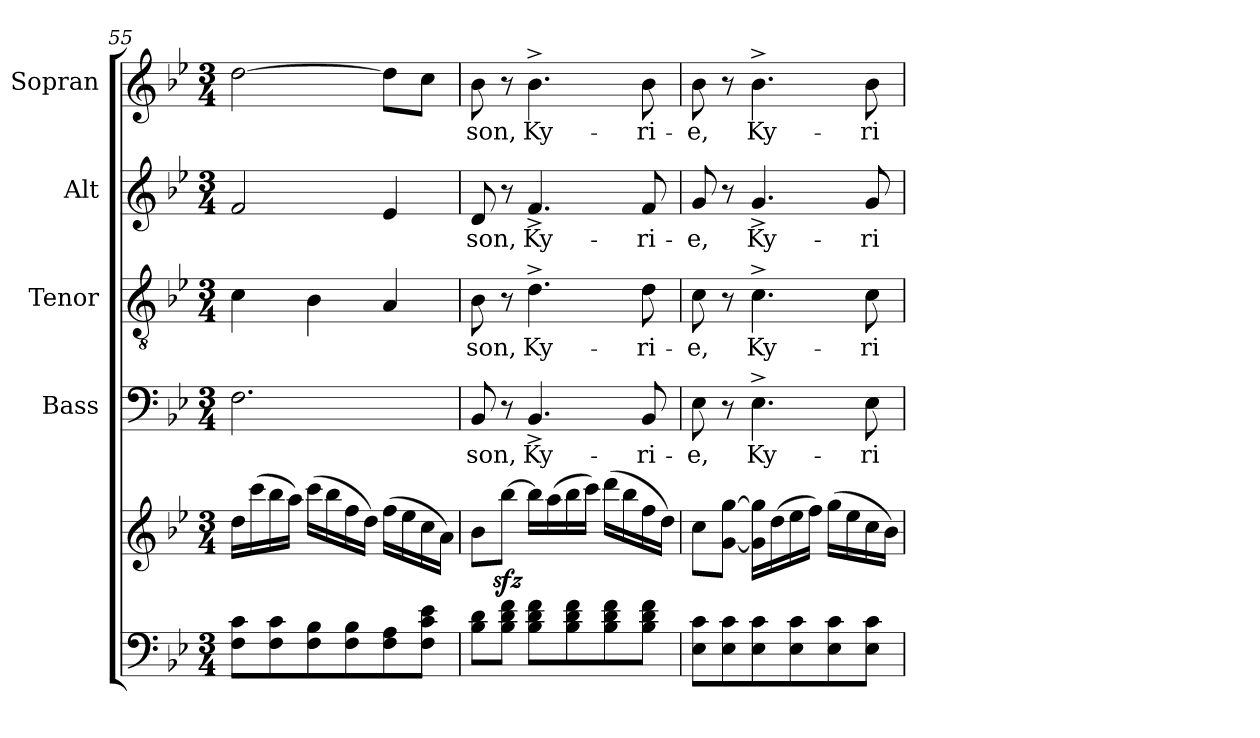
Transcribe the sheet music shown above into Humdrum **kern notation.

**kern	**kern	**kern	**text	**kern	**text	**kern	**text	**kern	**text
*part5	*part5	*part4	*part4	*part3	*part3	*part2	*part2	*part1	*part1
*staff6	*staff5	*staff4	*staff4	*staff3	*staff3	*staff2	*staff2	*staff1	*staff1
*	*	*I"Bass	*	*I"Tenor	*	*I"Alt	*	*I"Sopran	*
*	*	*I'B.	*	*I'T.	*	*I'A.	*	*I'S.	*
!!LO:LB:g=z
*clefF4	*clefG2	*clefF4	*	*clefGv2	*	*clefG2	*	*clefG2	*
*k[b-e-]	*k[b-e-]	*k[b-e-]	*	*k[b-e-]	*	*k[b-e-]	*	*k[b-e-]	*
*B-:	*B-:	*B-:	*	*B-:	*	*B-:	*	*B-:	*
*M3/4	*M3/4	*M3/4	*	*M3/4	*	*M3/4	*	*M3/4	*
=55	=55	=55	=55	=55	=55	=55	=55	=55	=55
8F\ 8c\L	16dd\LL	2.F\	.	4c\	.	2f/	.	[2dd\	.
.	(>16ccc\	.	.	.	.	.	.	.	.
8F\ 8c\	16bb-\	.	.	.	.	.	.	.	.
.	16aa\JJ)	.	.	.	.	.	.	.	.
8F\ 8B-\	(>16ccc\LL	.	.	4B-\	.	.	.	.	.
.	16bb-\	.	.	.	.	.	.	.	.
8F\ 8B-\	16ff\	.	.	.	.	.	.	.	.
.	16dd\JJ)	.	.	.	.	.	.	.	.
8F\ 8A\	(>16ff\LL	.	.	4A/	.	4e-/	.	8dd\L]	.
.	16ee-\	.	.	.	.	.	.	.	.
8F\ 8c\ 8e-\J	16cc\	.	.	.	.	.	.	8cc\J	.
.	16a\JJ)	.	.	.	.	.	.	.	.
=56	=56	=56	=56	=56	=56	=56	=56	=56	=56
!	!	!	!LO:LY:b	!	!LO:LY:b	!	!LO:LY:b	!	!LO:LY:b
8B-\ 8d\L	8b-\L	8BB-/	-son,	8B-\	-son,	8d/	-son,	8b-\	-son,
8B-\ 8d\ 8f\J	[8bb-zz<\J	8r	.	8r	.	8r	.	8r	.
!	!	!	!LO:LY:b	!	!LO:LY:b	!	!LO:LY:b	!	!LO:LY:b
8B-\ 8d\ 8f\L	16bb-\LL]	4.BB-^>/	Ky-	4.d^>\	Ky-	4.f^>/	Ky-	4.b-^>\	Ky-
.	(>16aa\	.	.	.	.	.	.	.	.
8B-\ 8d\ 8f\	16bb-\	.	.	.	.	.	.	.	.
.	16ccc\JJ)	.	.	.	.	.	.	.	.
8B-\ 8d\ 8f\	(>16ddd\LL	.	.	.	.	.	.	.	.
.	16bb-\	.	.	.	.	.	.	.	.
!	!	!	!LO:LY:b	!	!LO:LY:b	!	!LO:LY:b	!	!LO:LY:b
8B-\ 8d\ 8f\J	16ff\	8BB-/	-ri-	8d\	-ri-	8f/	-ri-	8b-\	-ri-
.	16dd\JJ)	.	.	.	.	.	.	.	.
=57	=57	=57	=57	=57	=57	=57	=57	=57	=57
!	!	!	!LO:LY:b	!	!LO:LY:b	!	!LO:LY:b	!	!LO:LY:b
8E-\ 8c\L	8cc\L	8E-\	-e,	8c\	-e,	8g/	-e,	8b-\	-e,
8E-\ 8c\	[8g\ [8gg\J	8r	.	8r	.	8r	.	8r	.
!	!	!	!LO:LY:b	!	!LO:LY:b	!	!LO:LY:b	!	!LO:LY:b
8E-\ 8c\	16g\] 16gg\]LL	4.E-^>\	Ky-	4.c^>\	Ky-	4.g^>/	Ky-	4.b-^>\	Ky-
.	(>16dd\	.	.	.	.	.	.	.	.
8E-\ 8c\	16ee-\	.	.	.	.	.	.	.	.
.	16ff\JJ)	.	.	.	.	.	.	.	.
8E-\ 8c\	(>16gg\LL	.	.	.	.	.	.	.	.
.	16ee-\	.	.	.	.	.	.	.	.
!	!	!	!LO:LY:b	!	!LO:LY:b	!	!LO:LY:b	!	!LO:LY:b
8E-\ 8c\J	16cc\	8E-\	-ri-	8c\	-ri-	8g/	-ri-	8b-\	-ri-
.	16b-\JJ)	.	.	.	.	.	.	.	.
=	=	=	=	=	=	=	=	=	=
*-	*-	*-	*-	*-	*-	*-	*-	*-	*-
